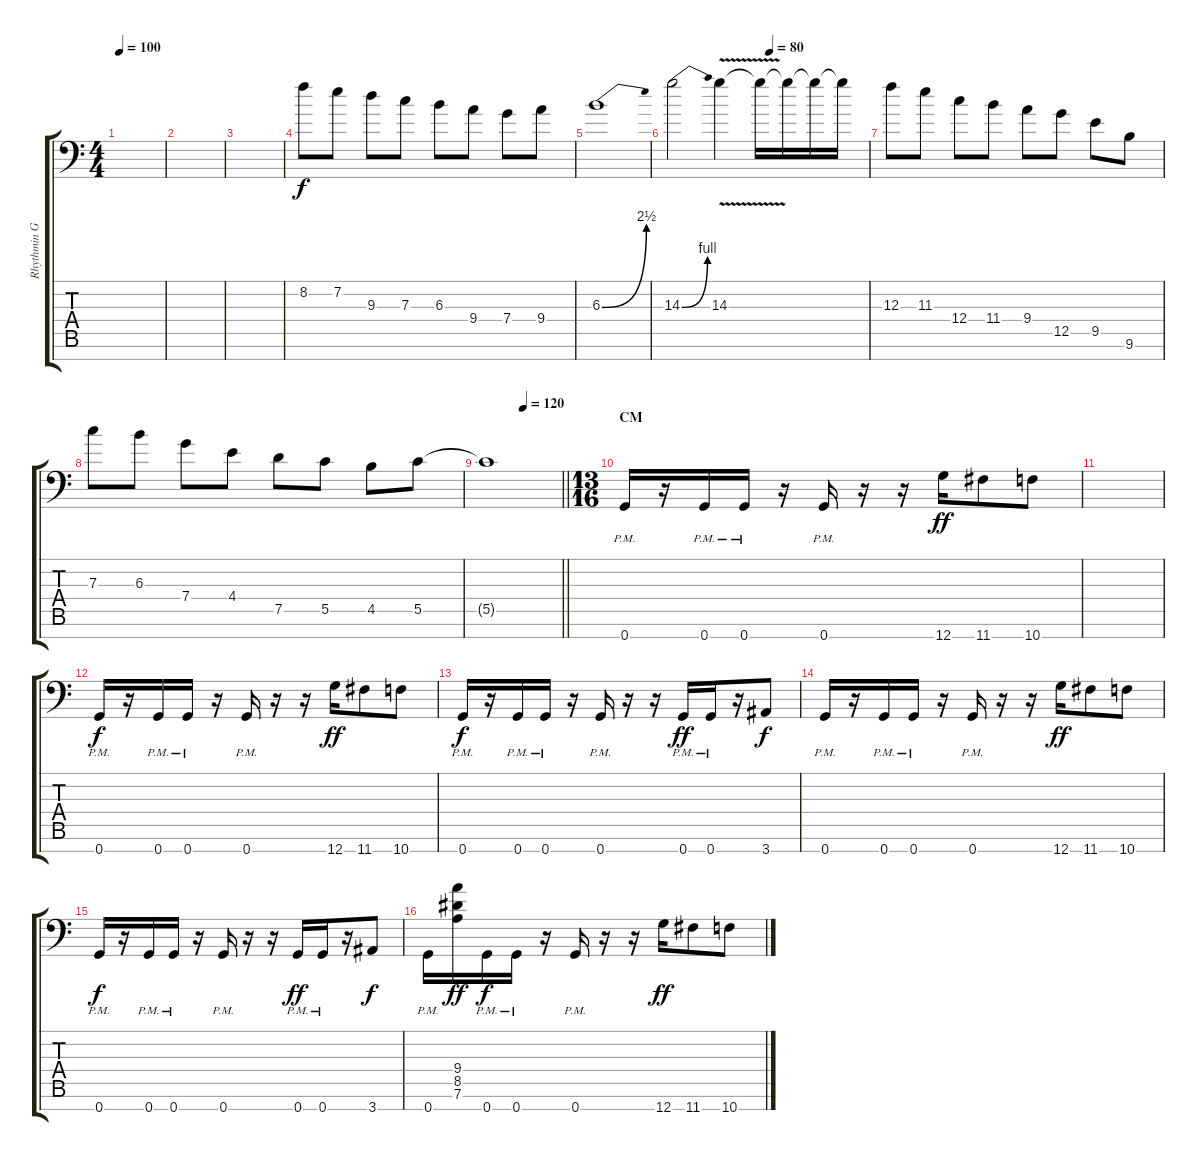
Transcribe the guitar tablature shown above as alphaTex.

\track ("Rhythmin Guitar #1" "Rhythmin G") {instrument overdrivenguitar}
\staff {score tabs}
\tuning (D4 A3 F3 C3 G2 D2 G1) {hide}
\ts (4 4)
\tempo 100
\clef f4
\ks c
|
|
|
8.2.8 7.2.8 9.3.8 7.3.8 6.3.8 9.4.8 7.4.8 9.4.8 |
6.3{be (bend 0 0 60 10)}.1 |
\tempo (80 0.5)
14.3{be (bend 0 0 60 4)}.2 14.3{v}.4 14.3{t}.16 14.3{t}.16 14.3{t}.16 14.3{t}.16 |
12.3.8 11.3.8 12.4.8 11.4.8 9.4.8 12.5.8 9.5.8 9.6.8 |
7.3.8 6.3.8 7.4.8 4.4.8 7.5.8 5.5.8 4.5.8 5.5.8 |
\tempo (120 0.5)
\barLineRight lightlight
5.5{t}.1 |
\ts (13 16)
\section ("" "CM")
0.7{pm}.16{balance 0} r.16 0.7{pm}.16 0.7{pm}.16 r.16 0.7{pm}.16 r.16 r.16 12.7.16{dy ff} 11.7.8 10.7.8 |
|
0.7{pm}.16{dy f balance 4} r.16 0.7{pm}.16 0.7{pm}.16 r.16 0.7{pm}.16 r.16 r.16 12.7.16{dy ff} 11.7.8 10.7.8 |
0.7{pm}.16{dy f} r.16 0.7{pm}.16 0.7{pm}.16 r.16 0.7{pm}.16 r.16 r.16 0.7{pm}.16{dy ff} 0.7{pm}.16 r.16 3.7.8{dy f} |
0.7{pm}.16 r.16 0.7{pm}.16 0.7{pm}.16 r.16 0.7{pm}.16 r.16 r.16 12.7.16{dy ff} 11.7.8 10.7.8 |
0.7{pm}.16{dy f} r.16 0.7{pm}.16 0.7{pm}.16 r.16 0.7{pm}.16 r.16 r.16 0.7{pm}.16{dy ff} 0.7{pm}.16 r.16 3.7.8{dy f} |
0.7{pm}.16 (9.4 8.5 7.6).16{dy ff} 0.7{pm}.16{dy f} 0.7{pm}.16 r.16 0.7{pm}.16 r.16 r.16 12.7.16{dy ff} 11.7.8 10.7.8
